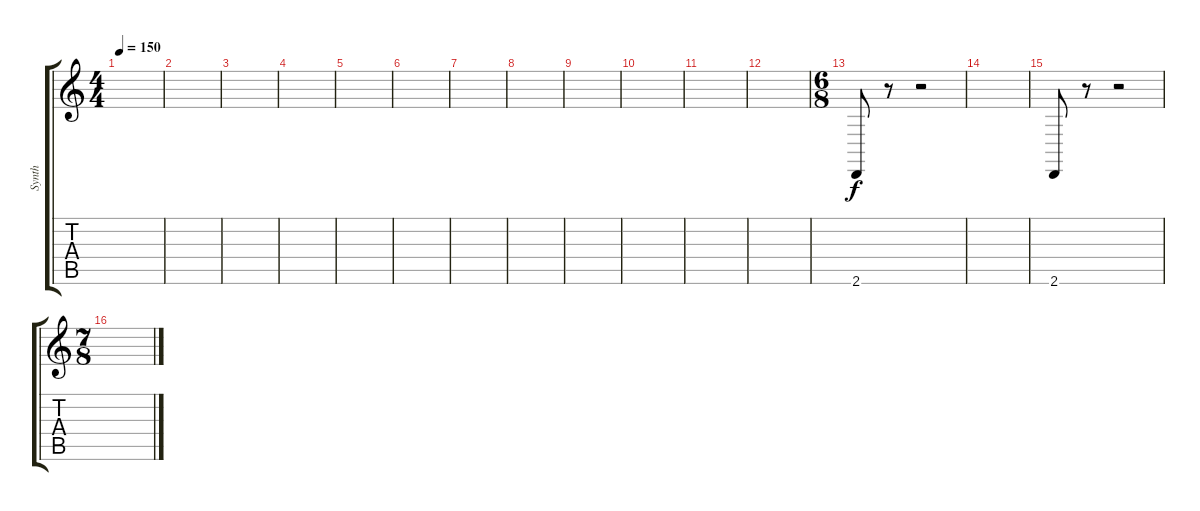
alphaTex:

\track ("Synth" "Synth") {instrument lead2sawtooth}
\staff {score tabs}
\tuning (D4 A3 F3 C3 G2 C2) {hide}
\ts (4 4)
\tempo 150
\clef g2
\ks c
|
|
|
|
|
|
|
|
|
|
|
|
\ts (6 8)
2.6.8 r.8 r.2 |
|
2.6.8 r.8 r.2 |
\ts (7 8)
